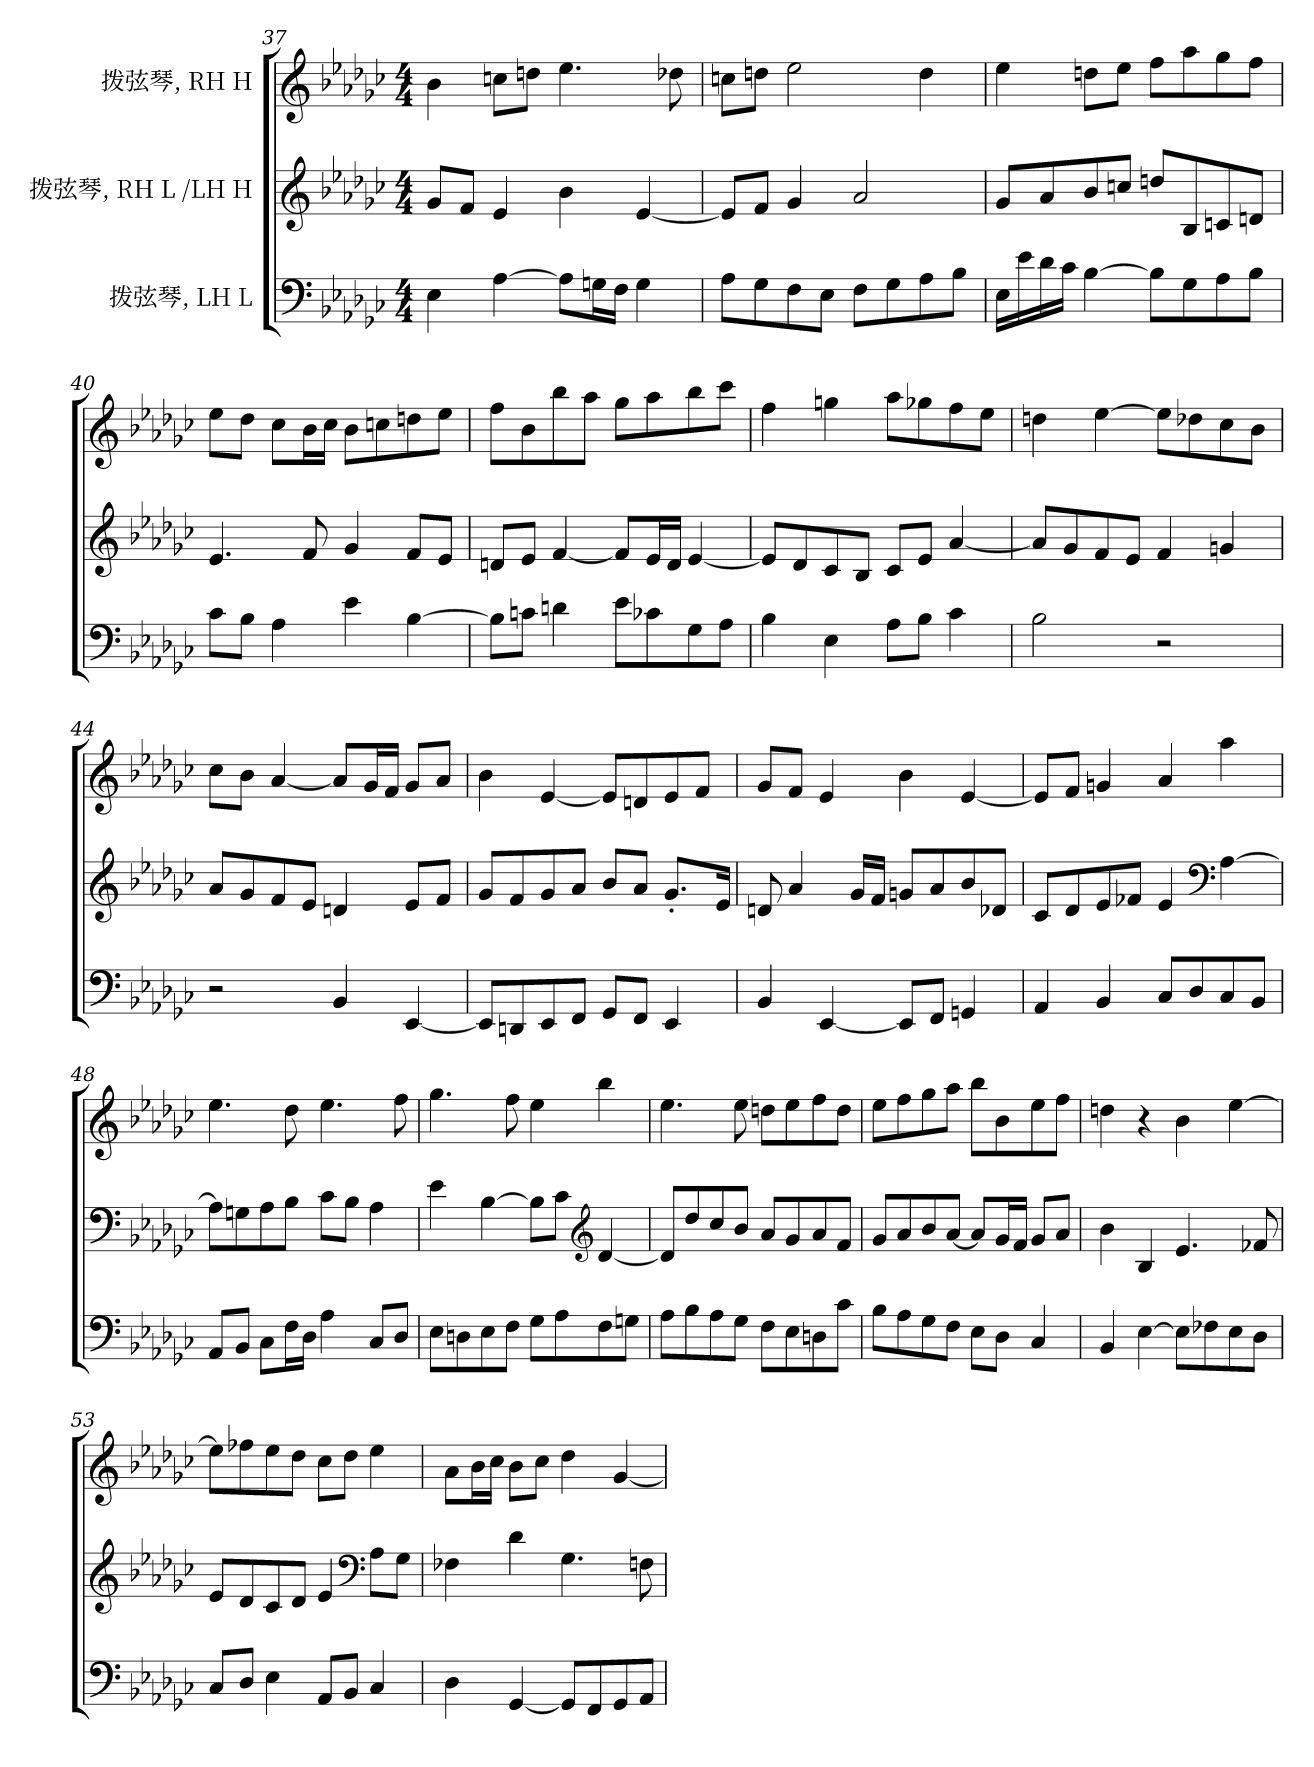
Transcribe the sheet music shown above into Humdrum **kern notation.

**kern	**kern	**kern
*part3	*part2	*part1
*staff3	*staff2	*staff1
*I"拨弦琴, LH L	*I"拨弦琴, RH L /LH H	*I"拨弦琴, RH H
*clefF4	*clefG2	*clefG2
*k[b-e-a-d-g-c-]	*k[b-e-a-d-g-c-]	*k[b-e-a-d-g-c-]
*M4/4	*M4/4	*M4/4
=37	=37	=37
4E-\	8g-/L	4b-\
.	8f/J	.
[4A-\	4e-/	8ccn\L
.	.	8ddn\J
8A-\L]	4b-\	4.ee-\
16Gn\L	.	.
16F\JJ	.	.
4G\	[4e-/	.
.	.	8dd-X\
!!LO:LB:g=z
=38	=38	=38
8A-\L	8e-/L]	8ccn\L
8G-\	8f/J	8ddn\J
8F\	4g-/	2ee-\
8E-\J	.	.
8F\L	2a-/	.
8G-\	.	.
8A-\	.	4dd\
8B-\J	.	.
=39	=39	=39
16E-\LL	8g-/L	4ee-\
16e-\	.	.
16d-\	8a-/	.
16c-\JJ	.	.
[4B-\	8b-/	8ddn\L
.	8ccn/J	8ee-\J
8B-\L]	8ddn/L	8ff\L
8G-\	8B-/	8aa-\
8A-\	8cn/	8gg-\
8B-\J	8dn/J	8ff\J
=40	=40	=40
8c-\L	4.e-/	8ee-\L
8B-\J	.	8dd-\J
4A-\	.	8cc-\L
.	8f/	16b-\L
.	.	16cc-\JJ
4e-\	4g-/	8b-\L
.	.	8ccn\
[4B-\	8f/L	8ddn\
.	8e-/J	8ee-\J
!!LO:LB:g=z
=41	=41	=41
8B-\L]	8dn/L	8ff\L
8cn\J	8e-/J	8b-\
4dn\	[4f/	8bb-\
.	.	8aa-\J
8e-\L	8f/L]	8gg-\L
8c-X\	16e-/L	8aa-\
.	16d/JJ	.
8G-\	[4e-/	8bb-\
8A-\J	.	8ccc-\J
=42	=42	=42
4B-\	8e-/L]	4ff\
.	8d-/	.
4E-\	8c-/	4ggn\
.	8B-/J	.
8A-\L	8c-/L	8aa-\L
8B-\J	8e-/J	8gg-X\
4c-\	[4a-/	8ff\
.	.	8ee-\J
=43	=43	=43
2B-\	8a-/L]	4ddn\
.	8g-/	.
.	8f/	[4ee-\
.	8e-/J	.
2r	4f/	8ee-\L]
.	.	8dd-X\
.	4gn/	8cc-\
.	.	8b-\J
!!LO:PB:g=z
=44	=44	=44
2r	8a-/L	8cc-\L
.	8g-/	8b-\J
.	8f/	[4a-/
.	8e-/J	.
4BB-/	4dn/	8a-/L]
.	.	16g-/L
.	.	16f/JJ
[4EE-/	8e-/L	8g-/L
.	8f/J	8a-/J
=45	=45	=45
8EE-/L]	8g-/L	4b-\
8DDn/	8f/	.
8EE-/	8g-/	[4e-/
8FF/J	8a-/J	.
8GG-/L	8b-/L	8e-/L]
8FF/J	8a-/J	8dn/
4EE-/	8.g-'/L	8e-/
.	.	8f/J
.	16e-/Jk	.
=46	=46	=46
4BB-/	8dn/	8g-/L
.	4a-/	8f/J
[4EE-/	.	4e-/
.	16g-/LL	.
.	16f/JJ	.
8EE-/L]	8gn/L	4b-\
8FF/J	8a-/	.
4GGn/	8b-/	[4e-/
.	8d-X/J	.
!!LO:LB:g=z
=47	=47	=47
4AA-/	8c-/L	8e-/L]
.	8d-/	8f/J
4BB-/	8e-/	4gn/
.	8f-X/J	.
8C-/L	4e-/	4a-/
8D-/	.	.
*	*clefF4	*
8C-/	[4A-\	4aa-\
8BB-/J	.	.
=48	=48	=48
8AA-/L	8A-\L]	4.ee-\
8BB-/J	8Gn\	.
8C-\L	8A-\	.
16F\L	8B-\J	8dd-\
16D-\JJ	.	.
4A-\	8c-\L	4.ee-\
.	8B-\J	.
8C-/L	4A-\	.
8D-/J	.	8ff\
=49	=49	=49
8E-\L	4e-\	4.gg-\
8Dn\	.	.
8E-\	[4B-\	.
8F\J	.	8ff\
8G-\L	8B-\L]	4ee-\
8A-\	8c-\J	.
*	*clefG2	*
8F\	[4d-/	4bb-\
8Gn\J	.	.
!!LO:LB:g=z
=50	=50	=50
8A-\L	8d-/L]	4.ee-\
8B-\	8dd-/	.
8A-\	8cc-/	.
8G-\J	8b-/J	8ee-\
8F\L	8a-/L	8ddn\L
8E-\	8g-/	8ee-\
8Dn\	8a-/	8ff\
8c-\J	8f/J	8dd\J
=51	=51	=51
8B-\L	8g-/L	8ee-\L
8A-\	8a-/	8ff\
8G-\	8b-/	8gg-\
8F\J	[8a-/J	8aa-\J
8E-\L	8a-/L]	8bb-\L
8D-\J	16g-/L	8b-\
.	16f/JJ	.
4C-/	8g-/L	8ee-\
.	8a-/J	8ff\J
=52	=52	=52
4BB-/	4b-\	4ddn\
[4E-\	4B-/	4r
8E-\L]	4.e-/	4b-\
8F-X\	.	.
8E-\	.	[4ee-\
8D-\J	8f-X/	.
=53	=53	=53
8C-/L	8e-/L	8ee-\L]
8D-/J	8d-/	8ff-X\
4E-\	8c-/	8ee-\
.	8d-/J	8dd-\J
8AA-/L	4e-/	8cc-\L
8BB-/J	.	8dd-\J
*	*clefF4	*
4C-/	8A-\L	4ee-\
.	8G-\J	.
!!LO:LB:g=z
=54	=54	=54
4D-\	4F-X\	8a-\L
.	.	16b-\L
.	.	16cc-\JJ
[4GG-/	4d-\	8b-\L
.	.	8cc-\J
8GG-/L]	4.G-\	4dd-\
8FF/	.	.
8GG-/	.	[4g-/
8AA-/J	8Fn\	.
=	=	=
*-	*-	*-
